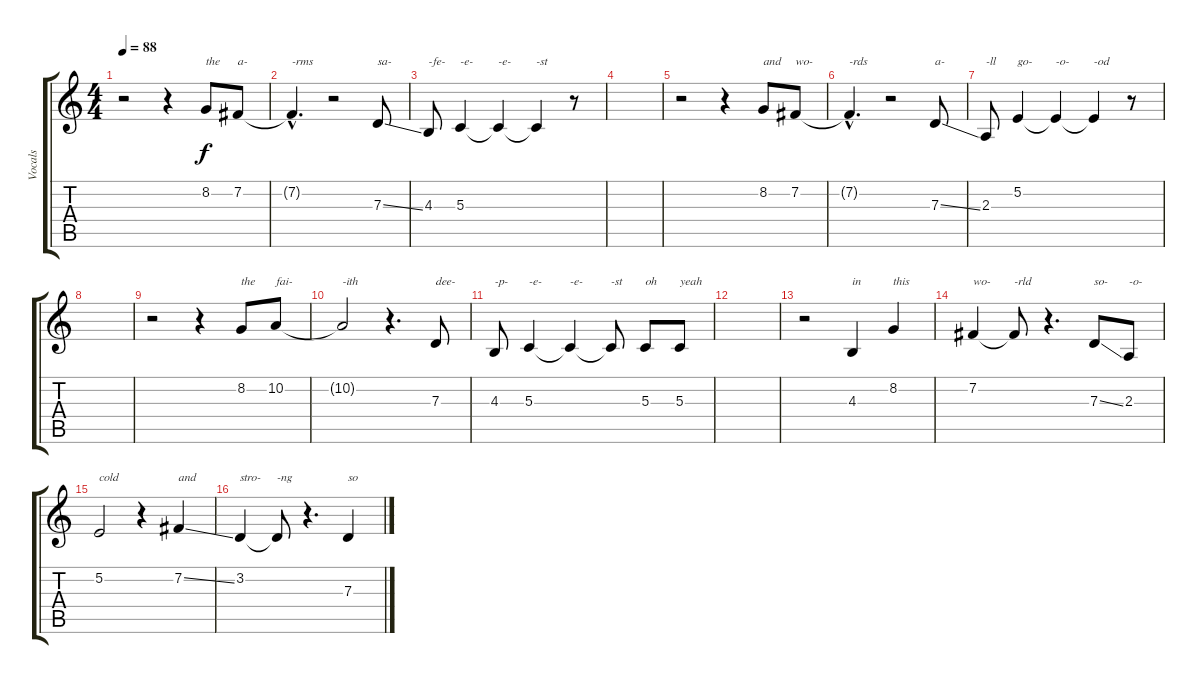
\track ("Vocals" "Vocals") {instrument ocarina}
\staff {score tabs}
\tuning (E4 B3 G3 D3 A2 E2) {hide}
\ts (4 4)
\tempo 88
\clef g2
\ks c
r.2{dy f} r.4 8.2.8{txt "the"} 7.2.8{txt "a-"} |
7.2{hac t}.4{d txt "-rms"} r.2 7.3{ss}.8{txt "sa-"} |
4.3.8{txt "-fe-"} 5.3.4{txt "-e-"} 5.3{t}.4{txt "-e-"} 5.3{t}.4{txt "-st"} r.8 |
|
r.2 r.4 8.2.8{txt "and"} 7.2.8{txt "wo-"} |
7.2{hac t}.4{d txt "-rds"} r.2 7.3{ss}.8{txt "a-"} |
2.3.8{txt "-ll"} 5.2.4{txt "go-"} 5.2{t}.4{txt "-o-"} 5.2{t}.4{txt "-od"} r.8 |
|
r.2 r.4 8.2.8{txt "the"} 10.2.8{txt "fai-"} |
10.2{t}.2{txt "-ith"} r.4{d} 7.3.8{txt "dee-"} |
4.3.8{txt "-p-"} 5.3.4{txt "-e-"} 5.3{t}.4{txt "-e-"} 5.3{t}.8{txt "-st"} 5.3.8{txt "oh"} 5.3.8{txt "yeah"} |
|
r.2 4.3.4{txt "in"} 8.2.4{txt "this"} |
7.2.4{txt "wo-"} 7.2{t}.8{txt "-rld"} r.4{d} 7.3{ss}.8{txt "so-"} 2.3.8{txt "-o-"} |
5.2.2{txt "cold"} r.4 7.2{ss}.4{txt "and"} |
3.2.4{txt "stro-"} 3.2{t}.8{txt "-ng"} r.4{d} 7.3.4{txt "so"}
